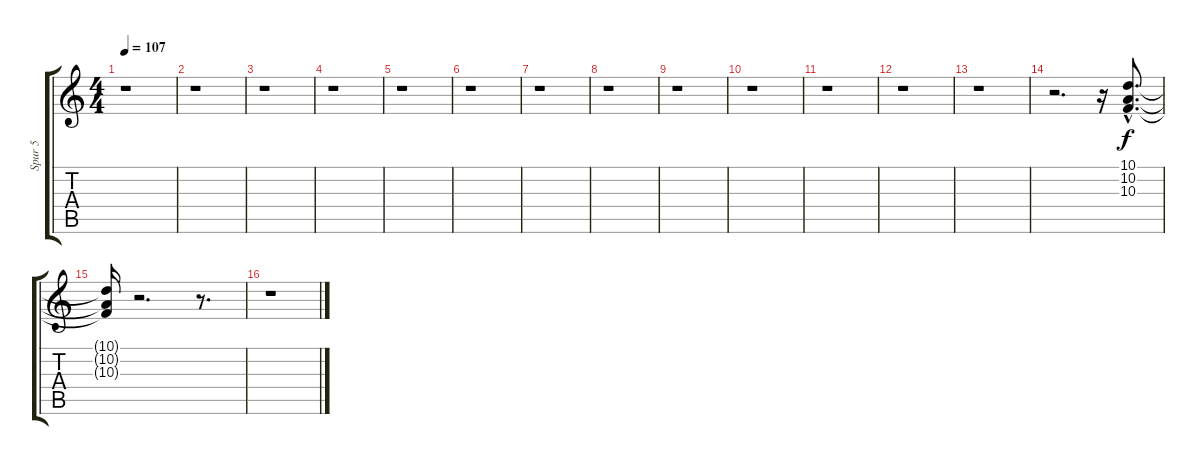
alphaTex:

\track ("Spur 5" "Spur 5") {instrument acousticgrandpiano}
\staff {score tabs}
\tuning (E4 B3 G3 D3 A2 E2) {hide}
\ts (4 4)
\tempo 107
\clef g2
\ks c
r.1{dy f} |
r.1 |
r.1 |
r.1 |
r.1 |
r.1 |
r.1 |
r.1 |
r.1 |
r.1 |
r.1 |
r.1 |
r.1 |
r.2{d} r.16 (10.1{hac} 10.2{hac} 10.3{hac}).8{d} |
(10.1{t} 10.2{t} 10.3{t}).16 r.2{d} r.8{d} |
r.1
